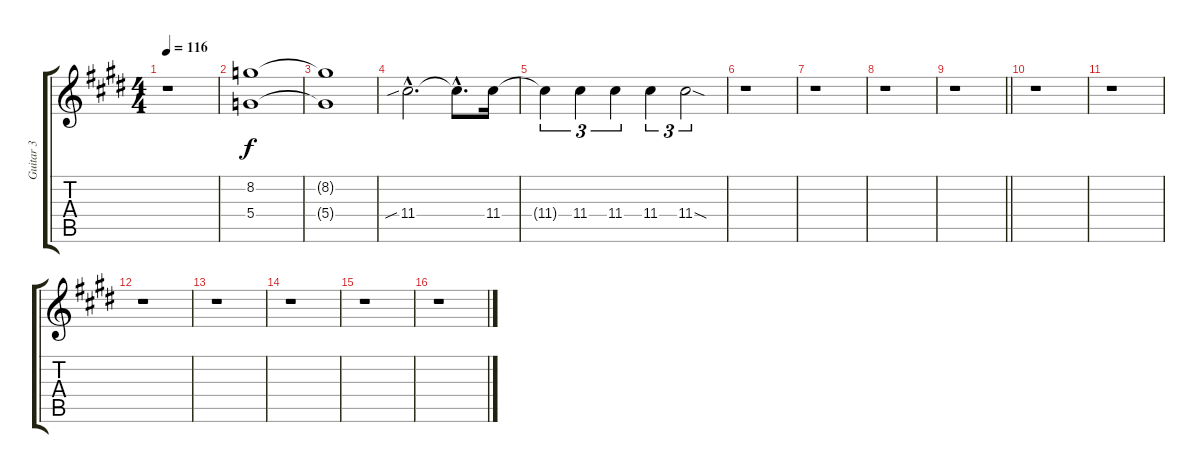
\track ("Guitar 3" "Guitar 3") {instrument distortionguitar}
\staff {score tabs}
\tuning (E4 B3 G3 D3 A2 E2) {hide}
\ts (4 4)
\tempo 116
\clef g2
\ks e
r.1{dy f} |
(8.2 5.4).1 |
(8.2{t} 5.4{t}).1 |
11.4{sib hac}.2{d} 11.4{hac t}.8{d} 11.4.16 |
11.4{t}.4{tu (3 2)} 11.4.4{tu (3 2)} 11.4.4{tu (3 2)} 11.4.4{tu (3 2)} 11.4{sod}.2{tu (3 2)} |
r.1 |
r.1 |
r.1 |
\barLineRight lightlight
r.1 |
r.1 |
r.1 |
r.1 |
r.1 |
r.1 |
r.1 |
r.1
